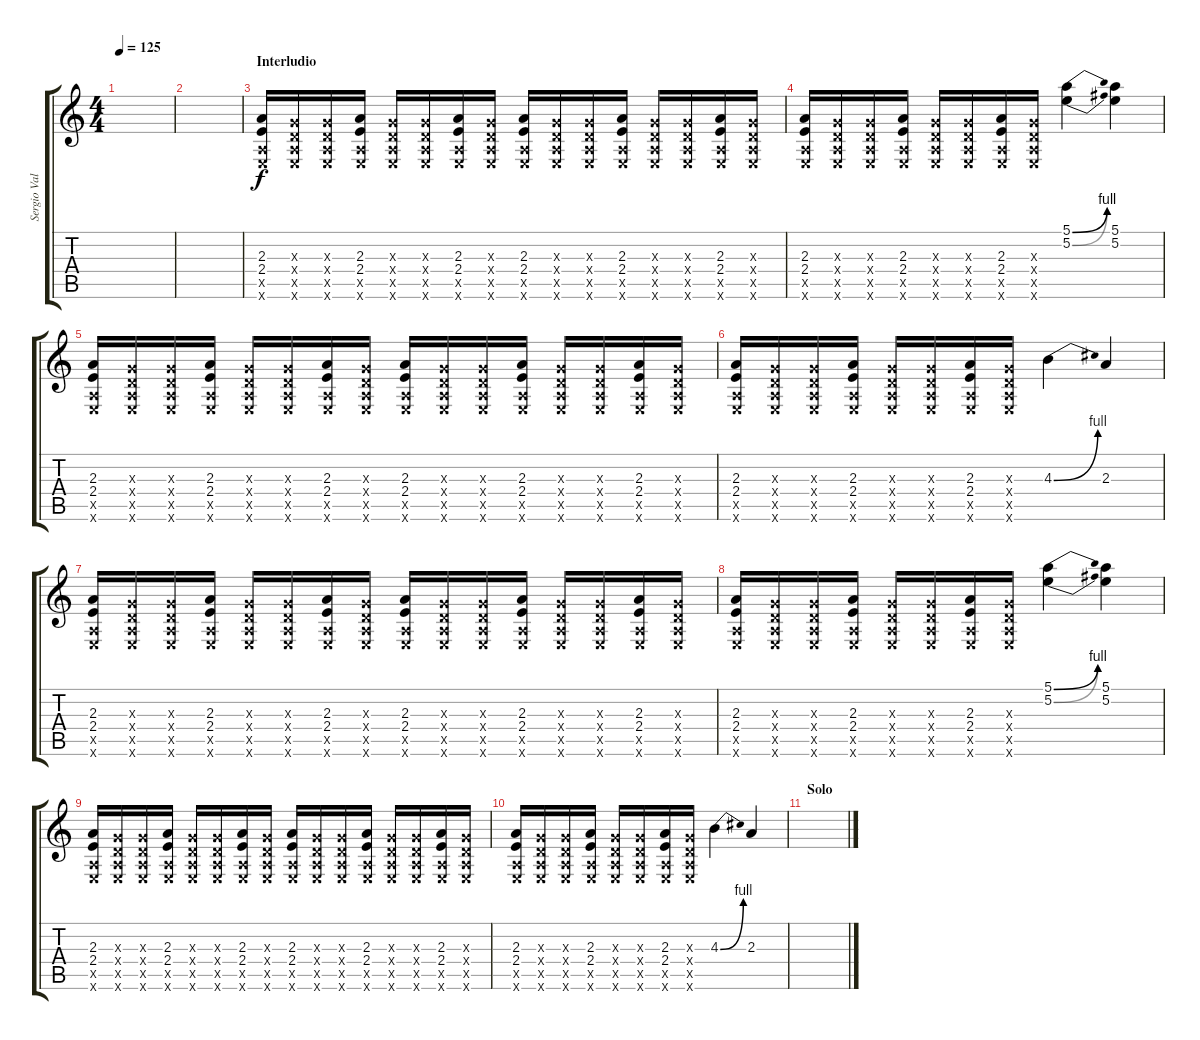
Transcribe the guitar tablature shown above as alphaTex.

\track ("Sergio Vallín Solo" "Sergio Val") {instrument distortionguitar}
\staff {score tabs}
\tuning (E4 B3 G3 D3 A2 E2) {hide}
\ts (4 4)
\tempo 125
\clef g2
\ks c
|
|
\section ("" "Interludio")
(2.3 2.4 0.5{x} 0.6{x}).16 (0.3{x} 0.4{x} 0.5{x} 0.6{x}).16 (0.3{x} 0.4{x} 0.5{x} 0.6{x}).16 (2.3 2.4 0.5{x} 0.6{x}).16 (0.3{x} 0.4{x} 0.5{x} 0.6{x}).16 (0.3{x} 0.4{x} 0.5{x} 0.6{x}).16 (2.3 2.4 0.5{x} 0.6{x}).16 (0.3{x} 0.4{x} 0.5{x} 0.6{x}).16 (2.3 2.4 0.5{x} 0.6{x}).16 (0.3{x} 0.4{x} 0.5{x} 0.6{x}).16 (0.3{x} 0.4{x} 0.5{x} 0.6{x}).16 (2.3 2.4 0.5{x} 0.6{x}).16 (0.3{x} 0.4{x} 0.5{x} 0.6{x}).16 (0.3{x} 0.4{x} 0.5{x} 0.6{x}).16 (2.3 2.4 0.5{x} 0.6{x}).16 (0.3{x} 0.4{x} 0.5{x} 0.6{x}).16 |
(2.3 2.4 0.5{x} 0.6{x}).16 (0.3{x} 0.4{x} 0.5{x} 0.6{x}).16 (0.3{x} 0.4{x} 0.5{x} 0.6{x}).16 (2.3 2.4 0.5{x} 0.6{x}).16 (0.3{x} 0.4{x} 0.5{x} 0.6{x}).16 (0.3{x} 0.4{x} 0.5{x} 0.6{x}).16 (2.3 2.4 0.5{x} 0.6{x}).16 (0.3{x} 0.4{x} 0.5{x} 0.6{x}).16 (5.1{be (bend 0 0 60 4)} 5.2{be (bend 0 0 60 4)}).4 (5.1 5.2).4 |
(2.3 2.4 0.5{x} 0.6{x}).16 (0.3{x} 0.4{x} 0.5{x} 0.6{x}).16 (0.3{x} 0.4{x} 0.5{x} 0.6{x}).16 (2.3 2.4 0.5{x} 0.6{x}).16 (0.3{x} 0.4{x} 0.5{x} 0.6{x}).16 (0.3{x} 0.4{x} 0.5{x} 0.6{x}).16 (2.3 2.4 0.5{x} 0.6{x}).16 (0.3{x} 0.4{x} 0.5{x} 0.6{x}).16 (2.3 2.4 0.5{x} 0.6{x}).16 (0.3{x} 0.4{x} 0.5{x} 0.6{x}).16 (0.3{x} 0.4{x} 0.5{x} 0.6{x}).16 (2.3 2.4 0.5{x} 0.6{x}).16 (0.3{x} 0.4{x} 0.5{x} 0.6{x}).16 (0.3{x} 0.4{x} 0.5{x} 0.6{x}).16 (2.3 2.4 0.5{x} 0.6{x}).16 (0.3{x} 0.4{x} 0.5{x} 0.6{x}).16 |
(2.3 2.4 0.5{x} 0.6{x}).16 (0.3{x} 0.4{x} 0.5{x} 0.6{x}).16 (0.3{x} 0.4{x} 0.5{x} 0.6{x}).16 (2.3 2.4 0.5{x} 0.6{x}).16 (0.3{x} 0.4{x} 0.5{x} 0.6{x}).16 (0.3{x} 0.4{x} 0.5{x} 0.6{x}).16 (2.3 2.4 0.5{x} 0.6{x}).16 (0.3{x} 0.4{x} 0.5{x} 0.6{x}).16 4.3{be (bend 0 0 60 4)}.4 2.3.4 |
(2.3 2.4 0.5{x} 0.6{x}).16 (0.3{x} 0.4{x} 0.5{x} 0.6{x}).16 (0.3{x} 0.4{x} 0.5{x} 0.6{x}).16 (2.3 2.4 0.5{x} 0.6{x}).16 (0.3{x} 0.4{x} 0.5{x} 0.6{x}).16 (0.3{x} 0.4{x} 0.5{x} 0.6{x}).16 (2.3 2.4 0.5{x} 0.6{x}).16 (0.3{x} 0.4{x} 0.5{x} 0.6{x}).16 (2.3 2.4 0.5{x} 0.6{x}).16 (0.3{x} 0.4{x} 0.5{x} 0.6{x}).16 (0.3{x} 0.4{x} 0.5{x} 0.6{x}).16 (2.3 2.4 0.5{x} 0.6{x}).16 (0.3{x} 0.4{x} 0.5{x} 0.6{x}).16 (0.3{x} 0.4{x} 0.5{x} 0.6{x}).16 (2.3 2.4 0.5{x} 0.6{x}).16 (0.3{x} 0.4{x} 0.5{x} 0.6{x}).16 |
(2.3 2.4 0.5{x} 0.6{x}).16 (0.3{x} 0.4{x} 0.5{x} 0.6{x}).16 (0.3{x} 0.4{x} 0.5{x} 0.6{x}).16 (2.3 2.4 0.5{x} 0.6{x}).16 (0.3{x} 0.4{x} 0.5{x} 0.6{x}).16 (0.3{x} 0.4{x} 0.5{x} 0.6{x}).16 (2.3 2.4 0.5{x} 0.6{x}).16 (0.3{x} 0.4{x} 0.5{x} 0.6{x}).16 (5.1{be (bend 0 0 60 4)} 5.2{be (bend 0 0 60 4)}).4 (5.1 5.2).4 |
(2.3 2.4 0.5{x} 0.6{x}).16 (0.3{x} 0.4{x} 0.5{x} 0.6{x}).16 (0.3{x} 0.4{x} 0.5{x} 0.6{x}).16 (2.3 2.4 0.5{x} 0.6{x}).16 (0.3{x} 0.4{x} 0.5{x} 0.6{x}).16 (0.3{x} 0.4{x} 0.5{x} 0.6{x}).16 (2.3 2.4 0.5{x} 0.6{x}).16 (0.3{x} 0.4{x} 0.5{x} 0.6{x}).16 (2.3 2.4 0.5{x} 0.6{x}).16 (0.3{x} 0.4{x} 0.5{x} 0.6{x}).16 (0.3{x} 0.4{x} 0.5{x} 0.6{x}).16 (2.3 2.4 0.5{x} 0.6{x}).16 (0.3{x} 0.4{x} 0.5{x} 0.6{x}).16 (0.3{x} 0.4{x} 0.5{x} 0.6{x}).16 (2.3 2.4 0.5{x} 0.6{x}).16 (0.3{x} 0.4{x} 0.5{x} 0.6{x}).16 |
(2.3 2.4 0.5{x} 0.6{x}).16 (0.3{x} 0.4{x} 0.5{x} 0.6{x}).16 (0.3{x} 0.4{x} 0.5{x} 0.6{x}).16 (2.3 2.4 0.5{x} 0.6{x}).16 (0.3{x} 0.4{x} 0.5{x} 0.6{x}).16 (0.3{x} 0.4{x} 0.5{x} 0.6{x}).16 (2.3 2.4 0.5{x} 0.6{x}).16 (0.3{x} 0.4{x} 0.5{x} 0.6{x}).16 4.3{be (bend 0 0 60 4)}.4 2.3.4 |
\section ("" "Solo")
